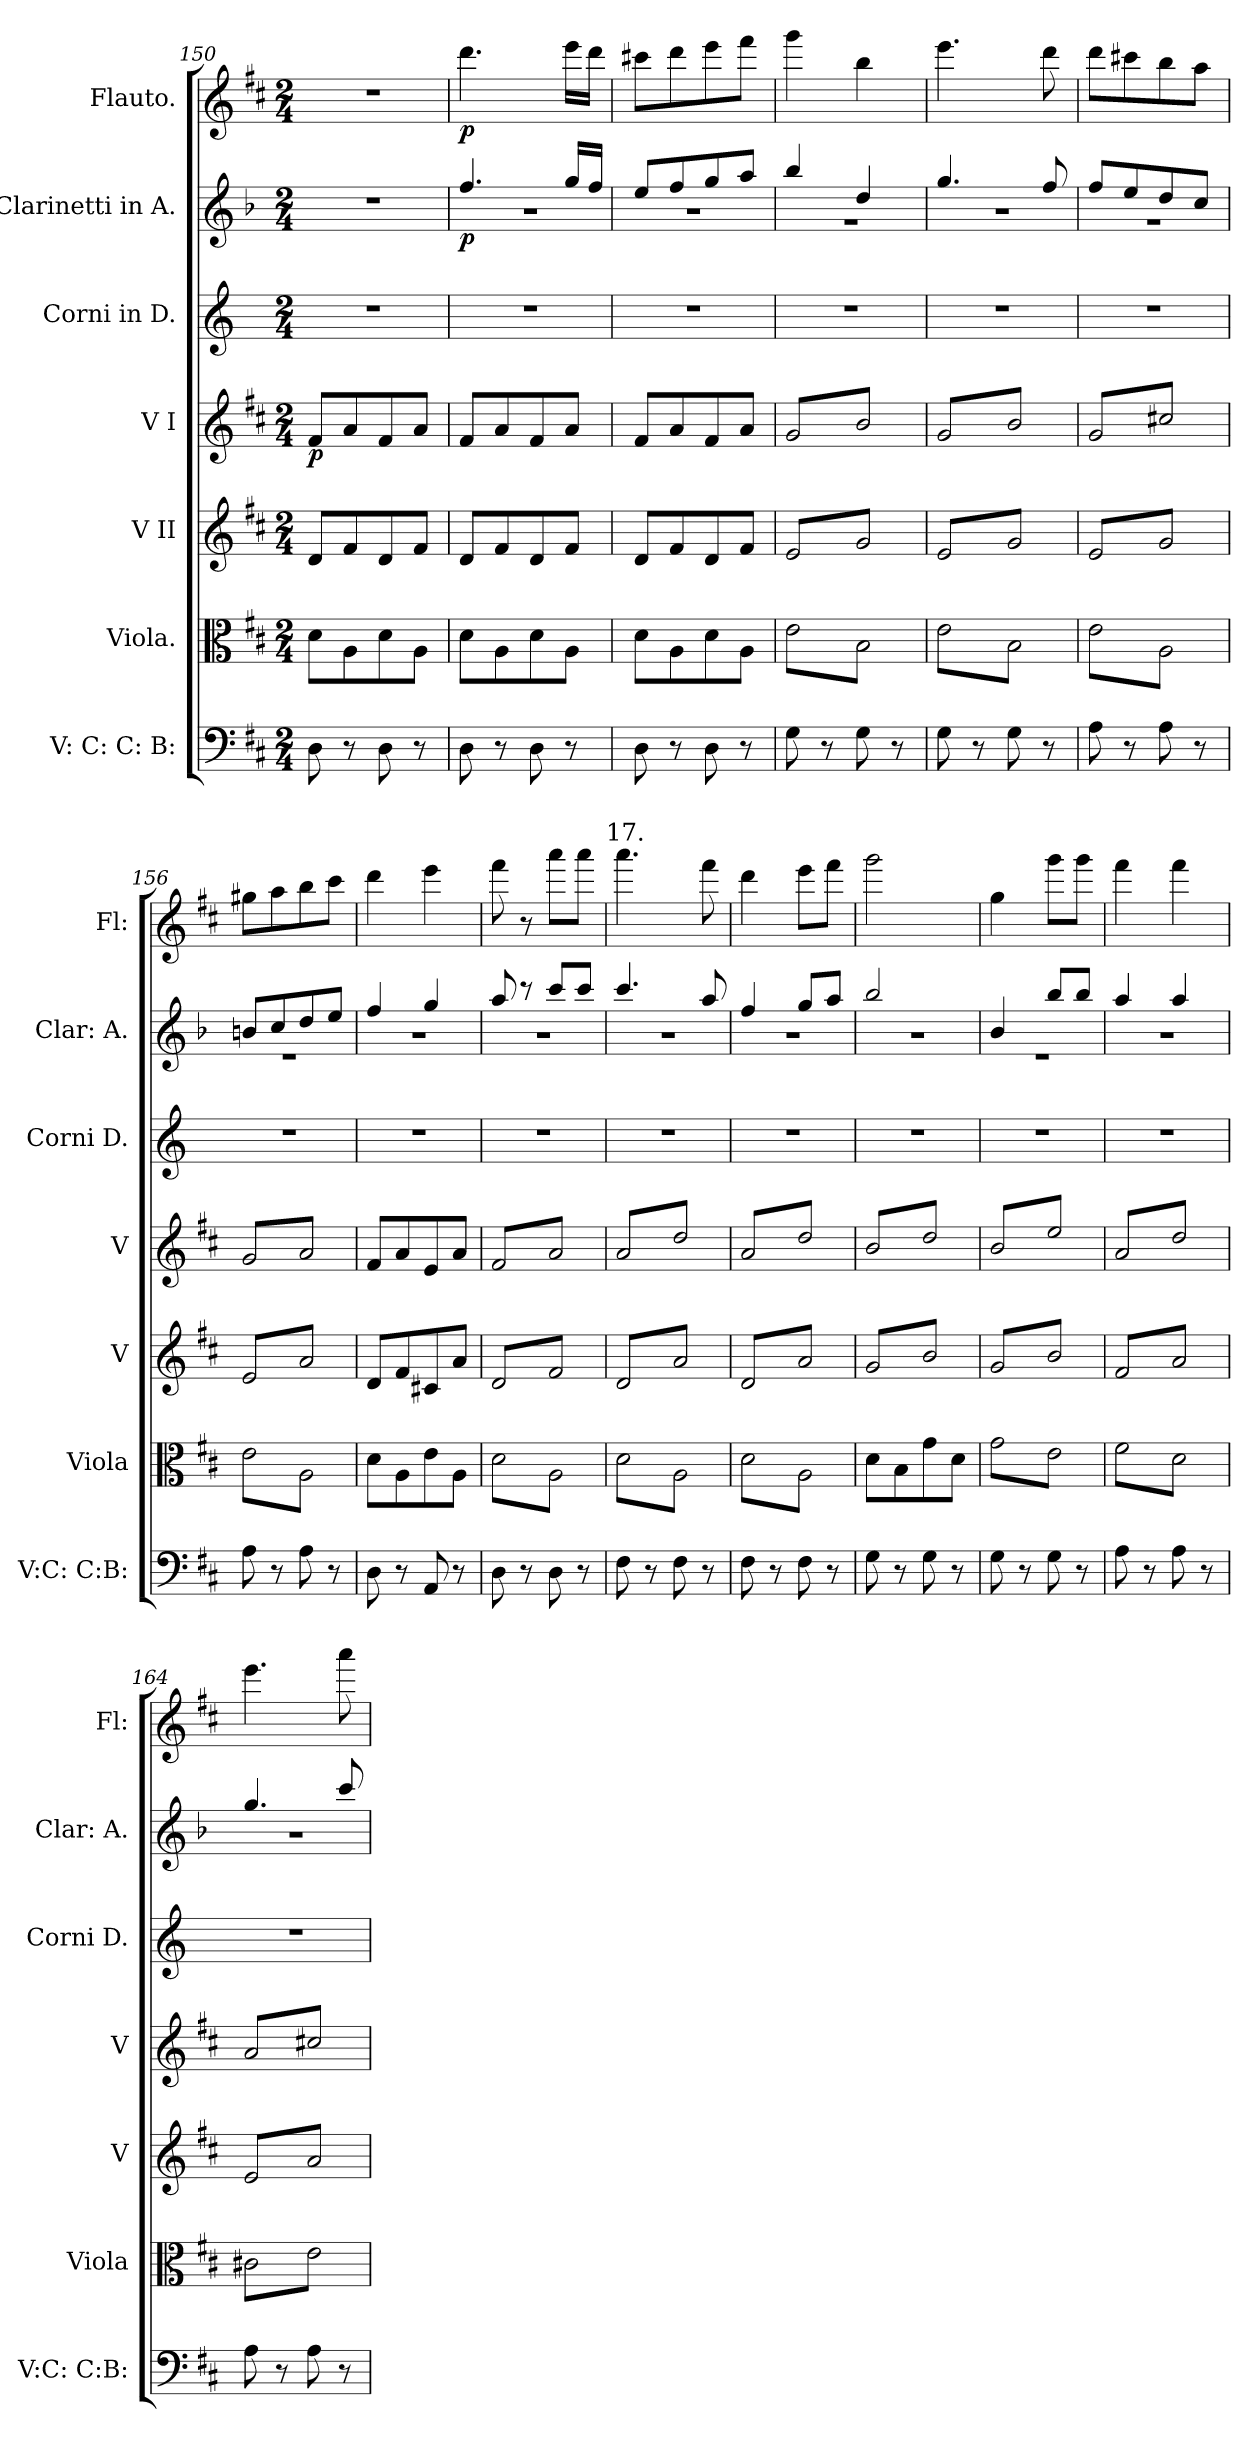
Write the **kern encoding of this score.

**kern	**kern	**kern	**kern	**dynam	**kern	**kern	**dynam	**kern	**dynam
*part7	*part6	*part5	*part4	*part4	*part3	*part2	*part2	*part1	*part1
*staff7	*staff6	*staff5	*staff4	*staff4	*staff3	*staff2	*staff2	*staff1	*staff1
*I"V: C: C: B:	*I"Viola.	*I"V II	*I"V I	*	*I"Corni in D.	*I"Clarinetti in A.	*	*I"Flauto.	*
*I'V:C: C:B:	*I'Viola	*I'V	*I'V	*	*I'Corni D.	*I'Clar: A.	*	*I'Fl:	*
*clefF4	*clefC3	*clefG2	*clefG2	*	*clefG2	*clefG2	*	*clefG2	*
*	*	*	*	*	*ITrd6c10	*ITrd2c3	*	*	*
*k[f#c#]	*k[f#c#]	*k[f#c#]	*k[f#c#]	*	*k[f#c#]	*k[f#c#]	*	*k[f#c#]	*
*M2/4	*M2/4	*M2/4	*M2/4	*	*M2/4	*M2/4	*	*M2/4	*
=150	=150	=150	=150	=150	=150	=150	=150	=150	=150
8D\	8d\L	8d/L	8f#/L	p	2r	2r	.	2r	.
8r	8A\	8f#/	8a/	.	.	.	.	.	.
8D\	8d\	8d/	8f#/	.	.	.	.	.	.
8r	8A\J	8f#/J	8a/J	.	.	.	.	.	.
=151	=151	=151	=151	=151	=151	=151	=151	=151	=151
*	*	*	*	*	*	*^	*	*	*
8D\	8d\L	8d/L	8f#/L	.	2r	4.dd/	2r	p	4.ddd\	p
8r	8A\	8f#/	8a/	.	.	.	.	.	.	.
8D\	8d\	8d/	8f#/	.	.	.	.	.	.	.
8r	8A\J	8f#/J	8a/J	.	.	16ee/LL	.	.	16eee\LL	.
.	.	.	.	.	.	16dd/JJ	.	.	16ddd\JJ	.
=152	=152	=152	=152	=152	=152	=152	=152	=152	=152	=152
8D\	8d\L	8d/L	8f#/L	.	2r	8cc#/L	2r	.	8ccc#X\L	.
8r	8A\	8f#/	8a/	.	.	8dd/	.	.	8ddd\	.
8D\	8d\	8d/	8f#/	.	.	8ee/	.	.	8eee\	.
8r	8A\J	8f#/J	8a/J	.	.	8ff#/J	.	.	8fff#\J	.
=153	=153	=153	=153	=153	=153	=153	=153	=153	=153	=153
*	*tremolo	*	*	*	*	*	*	*	*	*
*	*	*tremolo	*	*	*	*	*	*	*	*
*	*	*	*tremolo	*	*	*	*	*	*	*
8G\	8e\L	8e/L	8g/L	.	2r	4gg/	2r	.	4ggg\	.
8r	8B\	8g/	8b/	.	.	.	.	.	.	.
8G\	8e\	8e/	8g/	.	.	4b/	.	.	4bb\	.
8r	8B\J	8g/J	8b/J	.	.	.	.	.	.	.
=154	=154	=154	=154	=154	=154	=154	=154	=154	=154	=154
8G\	8e\L	8e/L	8g/L	.	2r	4.ee/	2r	.	4.eee\	.
8r	8B\	8g/	8b/	.	.	.	.	.	.	.
8G\	8e\	8e/	8g/	.	.	.	.	.	.	.
8r	8B\J	8g/J	8b/J	.	.	8dd/	.	.	8ddd\	.
=155	=155	=155	=155	=155	=155	=155	=155	=155	=155	=155
8A\	8e\L	8e/L	8g/L	.	2r	8dd/L	2r	.	8ddd\L	.
8r	8A\	8g/	8cc#X/	.	.	8cc#/	.	.	8ccc#X\	.
8A\	8e\	8e/	8g/	.	.	8b/	.	.	8bb\	.
8r	8A\J	8g/J	8cc#X/J	.	.	8a/J	.	.	8aa\J	.
=156	=156	=156	=156	=156	=156	=156	=156	=156	=156	=156
8A\	8e\L	8e/L	8g/L	.	2r	8g#X/L	2r	.	8gg#X\L	.
8r	8A\	8a/	8a/	.	.	8a/	.	.	8aa\	.
8A\	8e\	8e/	8g/	.	.	8b/	.	.	8bb\	.
8r	8A\J	8a/J	8a/J	.	.	8cc#/J	.	.	8ccc#\J	.
*	*	*	*Xtremolo	*	*	*	*	*	*	*
*	*	*Xtremolo	*	*	*	*	*	*	*	*
*	*Xtremolo	*	*	*	*	*	*	*	*	*
=157	=157	=157	=157	=157	=157	=157	=157	=157	=157	=157
8D\	8d\L	8d/L	8f#/L	.	2r	4dd/	2r	.	4ddd\	.
8r	8A\	8f#/	8a/	.	.	.	.	.	.	.
8AA/	8e\	8c#X/	8e/	.	.	4ee/	.	.	4eee\	.
8r	8A\J	8a/J	8a/J	.	.	.	.	.	.	.
=158	=158	=158	=158	=158	=158	=158	=158	=158	=158	=158
*	*tremolo	*	*	*	*	*	*	*	*	*
*	*	*tremolo	*	*	*	*	*	*	*	*
*	*	*	*tremolo	*	*	*	*	*	*	*
8D\	8d\L	8d/L	8f#/L	.	2r	8ff#/	2r	.	8fff#\	.
8r	8A\	8f#/	8a/	.	.	8r	.	.	8r	.
8D\	8d\	8d/	8f#/	.	.	8aa/L	.	.	8aaa\L	.
8r	8A\J	8f#/J	8a/J	.	.	8aa/J	.	.	8aaa\J	.
!	!	!	!	!	!	!	!	!	!LO:TX:a:t=17.	!
=159	=159	=159	=159	=159	=159	=159	=159	=159	=159	=159
8F#\	8d\L	8d/L	8a/L	.	2r	4.aa/	2r	.	4.aaa\	.
8r	8A\	8a/	8dd/	.	.	.	.	.	.	.
8F#\	8d\	8d/	8a/	.	.	.	.	.	.	.
8r	8A\J	8a/J	8dd/J	.	.	8ff#/	.	.	8fff#\	.
=160	=160	=160	=160	=160	=160	=160	=160	=160	=160	=160
8F#\	8d\L	8d/L	8a/L	.	2r	4dd/	2r	.	4ddd\	.
8r	8A\	8a/	8dd/	.	.	.	.	.	.	.
8F#\	8d\	8d/	8a/	.	.	8ee/L	.	.	8eee\L	.
8r	8A\J	8a/J	8dd/J	.	.	8ff#/J	.	.	8fff#\J	.
*	*Xtremolo	*	*	*	*	*	*	*	*	*
=161	=161	=161	=161	=161	=161	=161	=161	=161	=161	=161
8G\	8d\L	8g/L	8b/L	.	2r	2gg/	2r	.	2ggg\	.
8r	8B\	8b/	8dd/	.	.	.	.	.	.	.
8G\	8g\	8g/	8b/	.	.	.	.	.	.	.
8r	8d\J	8b/J	8dd/J	.	.	.	.	.	.	.
=162	=162	=162	=162	=162	=162	=162	=162	=162	=162	=162
*	*tremolo	*	*	*	*	*	*	*	*	*
8G\	8g\L	8g/L	8b/L	.	2r	4g/	2r	.	4gg\	.
8r	8e\	8b/	8ee/	.	.	.	.	.	.	.
8G\	8g\	8g/	8b/	.	.	8gg/L	.	.	8ggg\L	.
8r	8e\J	8b/J	8ee/J	.	.	8gg/J	.	.	8ggg\J	.
=163	=163	=163	=163	=163	=163	=163	=163	=163	=163	=163
8A\	8f#\L	8f#/L	8a/L	.	2r	4ff#/	2r	.	4fff#\	.
8r	8d\	8a/	8dd/	.	.	.	.	.	.	.
8A\	8f#\	8f#/	8a/	.	.	4ff#/	.	.	4fff#\	.
8r	8d\J	8a/J	8dd/J	.	.	.	.	.	.	.
=164	=164	=164	=164	=164	=164	=164	=164	=164	=164	=164
8A\	8c#X\L	8e/L	8a/L	.	2r	4.ee/	2r	.	4.eee\	.
8r	8e\	8a/	8cc#X/	.	.	.	.	.	.	.
8A\	8c#X\	8e/	8a/	.	.	.	.	.	.	.
8r	8e\J	8a/J	8cc#X/J	.	.	8aa/	.	.	8aaa\	.
*	*	*	*Xtremolo	*	*	*	*	*	*	*
*	*	*Xtremolo	*	*	*	*	*	*	*	*
*	*Xtremolo	*	*	*	*	*	*	*	*	*
.	.	.	.	.	.	.	.	.	.	.
.	.	.	.	.	.	.	.	.	.	.
*	*	*	*	*	*	*v	*v	*	*	*
=	=	=	=	=	=	=	=	=	=
*-	*-	*-	*-	*-	*-	*-	*-	*-	*-
